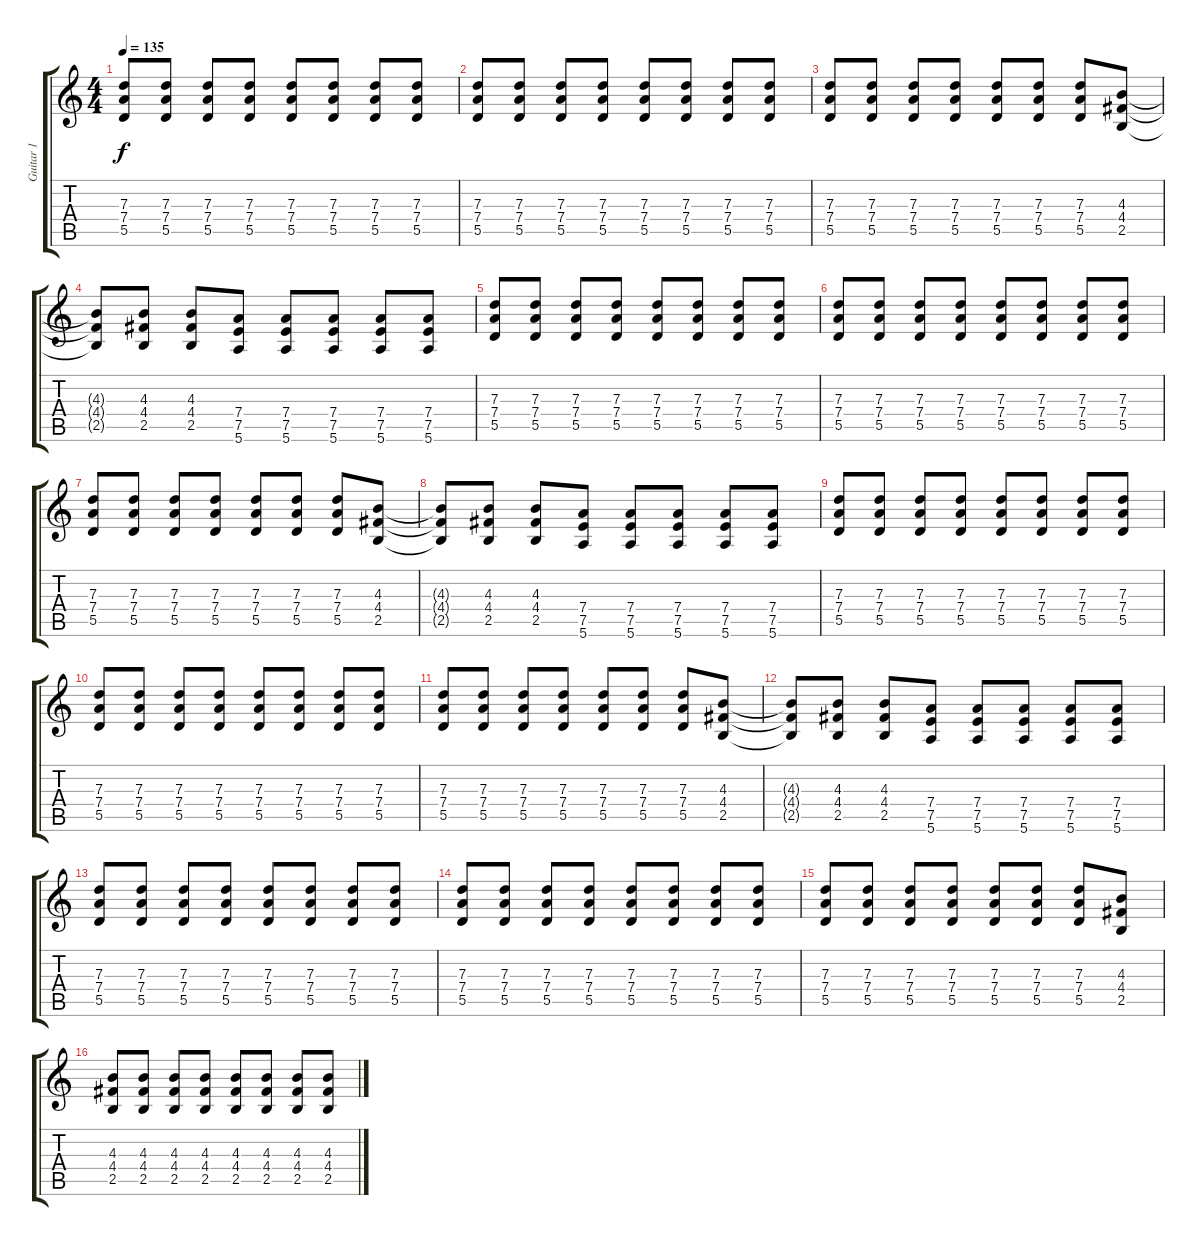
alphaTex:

\track ("Guitar 1" "Guitar 1") {instrument distortionguitar}
\staff {score tabs}
\tuning (E4 B3 G3 D3 A2 E2) {hide}
\ts (4 4)
\tempo 135
\clef g2
\ks c
(7.3 7.4 5.5).8{dy f} (7.3 7.4 5.5).8 (7.3 7.4 5.5).8 (7.3 7.4 5.5).8 (7.3 7.4 5.5).8 (7.3 7.4 5.5).8 (7.3 7.4 5.5).8 (7.3 7.4 5.5).8 |
(7.3 7.4 5.5).8 (7.3 7.4 5.5).8 (7.3 7.4 5.5).8 (7.3 7.4 5.5).8 (7.3 7.4 5.5).8 (7.3 7.4 5.5).8 (7.3 7.4 5.5).8 (7.3 7.4 5.5).8 |
(7.3 7.4 5.5).8 (7.3 7.4 5.5).8 (7.3 7.4 5.5).8 (7.3 7.4 5.5).8 (7.3 7.4 5.5).8 (7.3 7.4 5.5).8 (7.3 7.4 5.5).8 (4.3 4.4 2.5).8 |
(4.3{t} 4.4{t} 2.5{t}).8 (4.3 4.4 2.5).8 (4.3 4.4 2.5).8 (7.4 7.5 5.6).8 (7.4 7.5 5.6).8 (7.4 7.5 5.6).8 (7.4 7.5 5.6).8 (7.4 7.5 5.6).8 |
(7.3 7.4 5.5).8 (7.3 7.4 5.5).8 (7.3 7.4 5.5).8 (7.3 7.4 5.5).8 (7.3 7.4 5.5).8 (7.3 7.4 5.5).8 (7.3 7.4 5.5).8 (7.3 7.4 5.5).8 |
(7.3 7.4 5.5).8 (7.3 7.4 5.5).8 (7.3 7.4 5.5).8 (7.3 7.4 5.5).8 (7.3 7.4 5.5).8 (7.3 7.4 5.5).8 (7.3 7.4 5.5).8 (7.3 7.4 5.5).8 |
(7.3 7.4 5.5).8 (7.3 7.4 5.5).8 (7.3 7.4 5.5).8 (7.3 7.4 5.5).8 (7.3 7.4 5.5).8 (7.3 7.4 5.5).8 (7.3 7.4 5.5).8 (4.3 4.4 2.5).8 |
(4.3{t} 4.4{t} 2.5{t}).8 (4.3 4.4 2.5).8 (4.3 4.4 2.5).8 (7.4 7.5 5.6).8 (7.4 7.5 5.6).8 (7.4 7.5 5.6).8 (7.4 7.5 5.6).8 (7.4 7.5 5.6).8 |
(7.3 7.4 5.5).8 (7.3 7.4 5.5).8 (7.3 7.4 5.5).8 (7.3 7.4 5.5).8 (7.3 7.4 5.5).8 (7.3 7.4 5.5).8 (7.3 7.4 5.5).8 (7.3 7.4 5.5).8 |
(7.3 7.4 5.5).8 (7.3 7.4 5.5).8 (7.3 7.4 5.5).8 (7.3 7.4 5.5).8 (7.3 7.4 5.5).8 (7.3 7.4 5.5).8 (7.3 7.4 5.5).8 (7.3 7.4 5.5).8 |
(7.3 7.4 5.5).8 (7.3 7.4 5.5).8 (7.3 7.4 5.5).8 (7.3 7.4 5.5).8 (7.3 7.4 5.5).8 (7.3 7.4 5.5).8 (7.3 7.4 5.5).8 (4.3 4.4 2.5).8 |
(4.3{t} 4.4{t} 2.5{t}).8 (4.3 4.4 2.5).8 (4.3 4.4 2.5).8 (7.4 7.5 5.6).8 (7.4 7.5 5.6).8 (7.4 7.5 5.6).8 (7.4 7.5 5.6).8 (7.4 7.5 5.6).8 |
(7.3 7.4 5.5).8 (7.3 7.4 5.5).8 (7.3 7.4 5.5).8 (7.3 7.4 5.5).8 (7.3 7.4 5.5).8 (7.3 7.4 5.5).8 (7.3 7.4 5.5).8 (7.3 7.4 5.5).8 |
(7.3 7.4 5.5).8 (7.3 7.4 5.5).8 (7.3 7.4 5.5).8 (7.3 7.4 5.5).8 (7.3 7.4 5.5).8 (7.3 7.4 5.5).8 (7.3 7.4 5.5).8 (7.3 7.4 5.5).8 |
(7.3 7.4 5.5).8 (7.3 7.4 5.5).8 (7.3 7.4 5.5).8 (7.3 7.4 5.5).8 (7.3 7.4 5.5).8 (7.3 7.4 5.5).8 (7.3 7.4 5.5).8 (4.3 4.4 2.5).8 |
(4.3 4.4 2.5).8 (4.3 4.4 2.5).8 (4.3 4.4 2.5).8 (4.3 4.4 2.5).8 (4.3 4.4 2.5).8 (4.3 4.4 2.5).8 (4.3 4.4 2.5).8 (4.3 4.4 2.5).8
